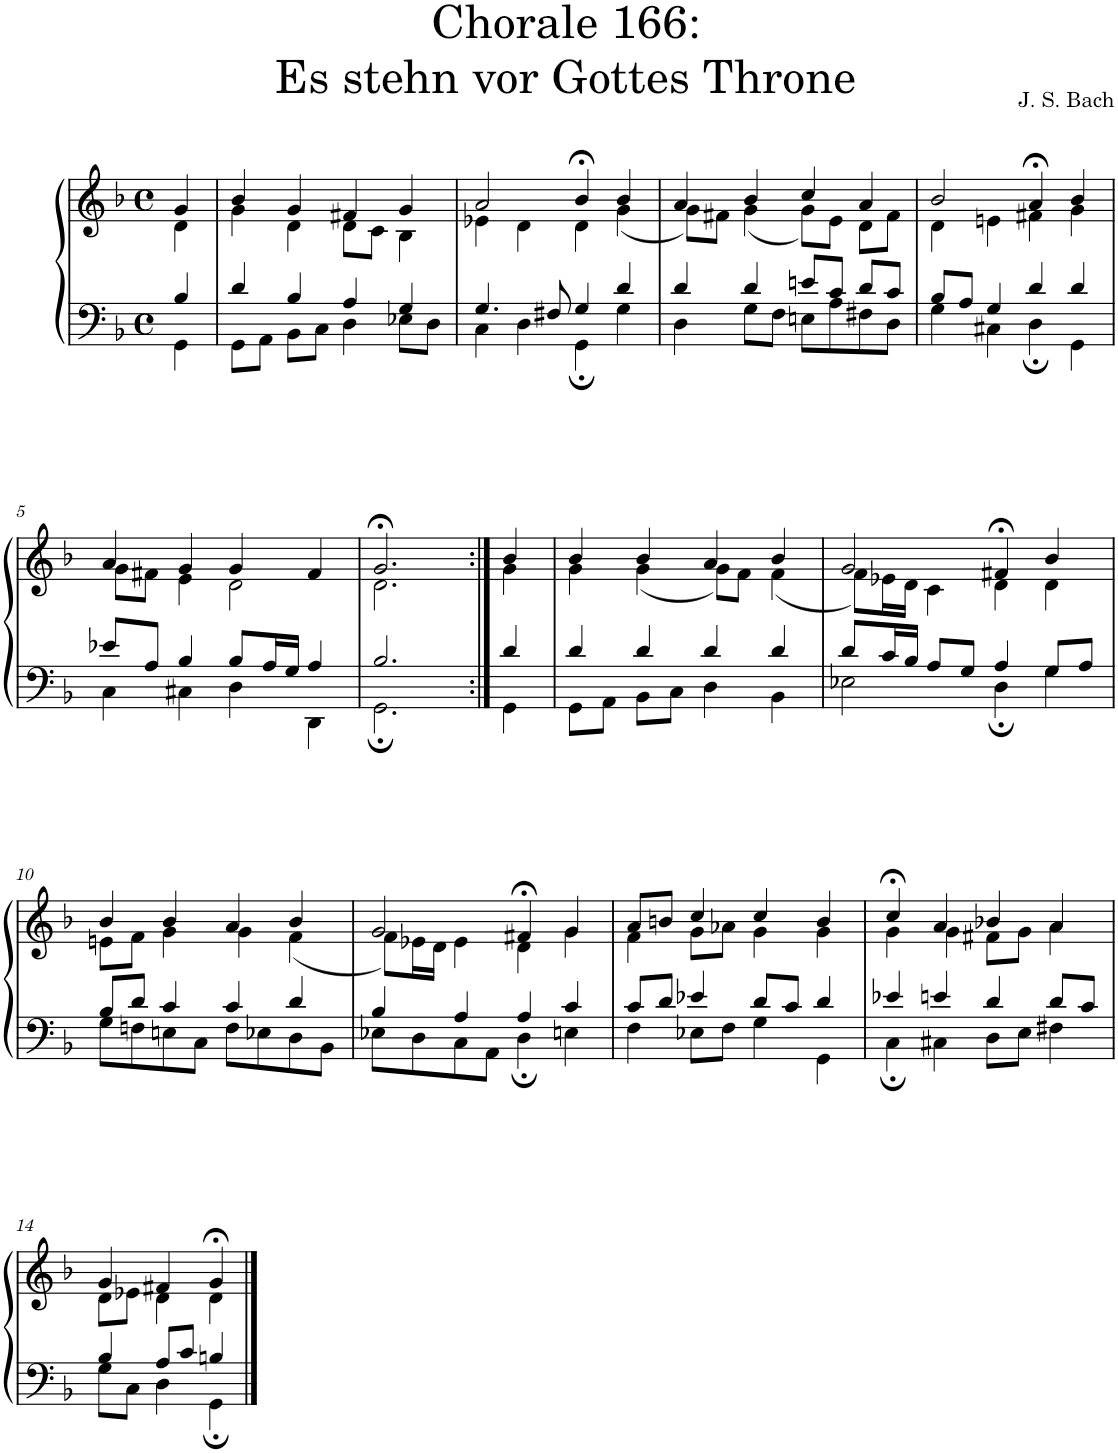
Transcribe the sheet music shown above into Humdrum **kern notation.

**kern	**kern
*part1	*part1
*staff2	*staff1
*I"S,A	*
*clefF4	*clefG2
*k[b-]	*k[b-]
*M4/4	*M4/4
*met(c)	*met(c)
=	=
*^	*^
4B-/	4GG\	4g/	4d\
=1	=1	=1	=1
4d/	8GG\L	4b-/	4g\
.	8AA\J	.	.
4B-/	8BB-\L	4g/	4d\
.	8C\J	.	.
4A/	4D\	4f#X/	8d\L
.	.	.	8c\J
4G/	8E-X\L	4g/	4B-\
.	8D\J	.	.
=2	=2	=2	=2
4.G/	4C\	2a/	4e-X\
.	4D\	.	4d\
8F#X/	.	.	.
4G/	4GG;\	4b-;</	4d\
4d/	4G\	4b-/	(<4g\
=3	=3	=3	=3
4d/	4D\	4a/	8g\L)
.	.	.	8f#X\J
4d/	8G\L	4b-/	(<4g\
.	8F\J	.	.
8en/L	8En\L	4cc/	8g\L)
8c/J	8A\	.	8e\J
8d/L	8F#X\	4a/	8d\L
8c/J	8D\J	.	8f#\J
=4	=4	=4	=4
8B-/L	4G\	2b-/	4d\
8A/J	.	.	.
4G/	4C#X\	.	4en\
4d/	4D;\	4a;</	4f#X\
4d/	4GG\	4b-/	4g\
!!LO:LB:g=z	!!
=5	=5	=5	=5
8e-X/L	4C\	4a/	8g\L
8A/J	.	.	8f#X\J
4B-/	4C#X\	4g/	4e\
8B-/L	4D\	4g/	2d\
16A/L	.	.	.
16G/JJ	.	.	.
4A/	4DD\	4f#/	.
=665	=665	=665	=665
2.B-/	2.GG;\	2.g;</	2.d\
=666:|!	=666:|!	=666:|!	=666:|!
4d/	4GG\	4b-/	4g\
=8	=8	=8	=8
4d/	8GG\L	4b-/	4g\
.	8AA\J	.	.
4d/	8BB-\L	4b-/	(<4g\
.	8C\J	.	.
4d/	4D\	4a/	8g\L)
.	.	.	8f\J
4d/	4BB-\	4b-/	(<4f\
=9	=9	=9	=9
8d/L	2E-X\	2g/	8f\L)
16c/L	.	.	16e-X\L
16B-/JJ	.	.	16d\JJ
8A/L	.	.	4c\
8G/J	.	.	.
4A/	4D;\	4f#X;</	4d\
8G/L	4G\	4b-/	4d\
8A/J	.	.	.
!!LO:LB:g=z	!!
=10	=10	=10	=10
8B-/L	8G\L	4b-/	8en\L
8d/J	8Fn\	.	8f\J
4c/	8En\	4b-/	4g\
.	8C\J	.	.
4c/	8F\L	4a/	4g\
.	8E-X\	.	.
4d/	8D\	4b-/	(<4f\
.	8BB-\J	.	.
=11	=11	=11	=11
4B-/	8E-X\L	2g/	8f\L)
.	8D\	.	16e-X\L
.	.	.	16d\JJ
4A/	8C\	.	4e-\
.	8AA\J	.	.
4A/	4D;\	4f#X;</	4d\
4c/	4En\	4g/	4g\
=12	=12	=12	=12
8c/L	4F\	8a/L	4f\
8d/J	.	8bn/J	.
4e-X/	8E-X\L	4cc/	8g\L
.	8F\J	.	8a-X\J
8d/L	4G\	4cc/	4g\
8c/J	.	.	.
4d/	4GG\	4b/	4g\
=13	=13	=13	=13
4e-X/	4C;\	4cc;</	4g\
4en/	4C#X\	4a/	4g\
4d/	8D\L	4b-X/	8f#X\L
.	8E\J	.	8g\J
8d/L	4F#X\	4a/	4a\
8c/J	.	.	.
!!LO:LB:g=z	!!
=14	=14	=14	=14
4B-/	8G\L	4g/	8d\L
.	8C\J	.	8e-X\J
8A/L	4D\	4f#X/	4d\
8c/J	.	.	.
4Bn/	4GG;\	4g;</	4d\
*v	*v	*	*
*	*v	*v
==	==
*-	*-
